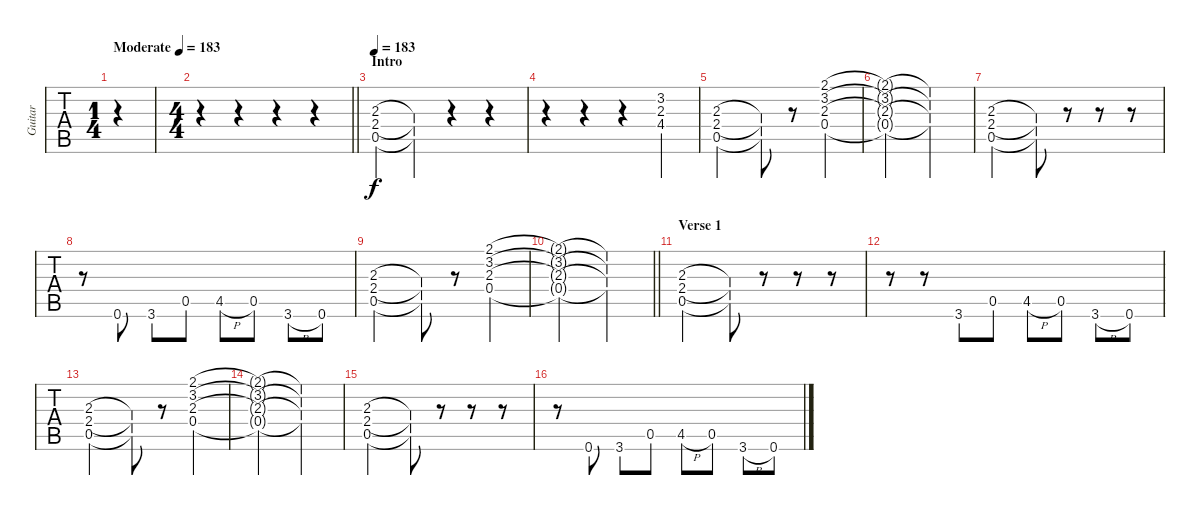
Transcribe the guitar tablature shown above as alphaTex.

\track ("Guitar" "Guitar") {instrument overdrivenguitar}
\staff {tabs}
\tuning (E4 B3 G3 D3 A2 E2) {hide}
\ts (1 4)
\tempo (183 "Moderate")
\clef g2
\ks c
|
\ts (4 4)
\barLineRight lightlight
r.4 r.4 r.4 r.4 |
\section ("" "Intro")
\tempo 183
(2.3 2.4 0.5).4 (2.3{t} 2.4{t} 0.5{t}).4 r.4 r.4 |
r.4 r.4 r.4 (3.2 2.3 4.4).4 |
(2.3 2.4 0.5).2 (2.3{t} 2.4{t} 0.5{t}).8 r.8 (2.1 3.2 2.3 0.4).4 |
(2.1{t} 3.2{t} 2.3{t} 0.4{t}).2 (2.1{t} 3.2{t} 2.3{t} 0.4{t}).2 |
(2.3 2.4 0.5).2 (2.3{t} 2.4{t} 0.5{t}).8 r.8 r.8 r.8 |
r.8 0.6.8 3.6.8 0.5.8 4.5{h}.8 0.5.8 3.6{h}.8 0.6.8 |
(2.3 2.4 0.5).2 (2.3{t} 2.4{t} 0.5{t}).8 r.8 (2.1 3.2 2.3 0.4).4 |
\barLineRight lightlight
(2.1{t} 3.2{t} 2.3{t} 0.4{t}).2 (2.1{t} 3.2{t} 2.3{t} 0.4{t}).2 |
\section ("" "Verse 1")
(2.3 2.4 0.5).2 (2.3{t} 2.4{t} 0.5{t}).8 r.8 r.8 r.8 |
r.8 r.8 3.6.8 0.5.8 4.5{h}.8 0.5.8 3.6{h}.8 0.6.8 |
(2.3 2.4 0.5).2 (2.3{t} 2.4{t} 0.5{t}).8 r.8 (2.1 3.2 2.3 0.4).4 |
(2.1{t} 3.2{t} 2.3{t} 0.4{t}).2 (2.1{t} 3.2{t} 2.3{t} 0.4{t}).2 |
(2.3 2.4 0.5).2 (2.3{t} 2.4{t} 0.5{t}).8 r.8 r.8 r.8 |
r.8 0.6.8 3.6.8 0.5.8 4.5{h}.8 0.5.8 3.6{h}.8 0.6.8
